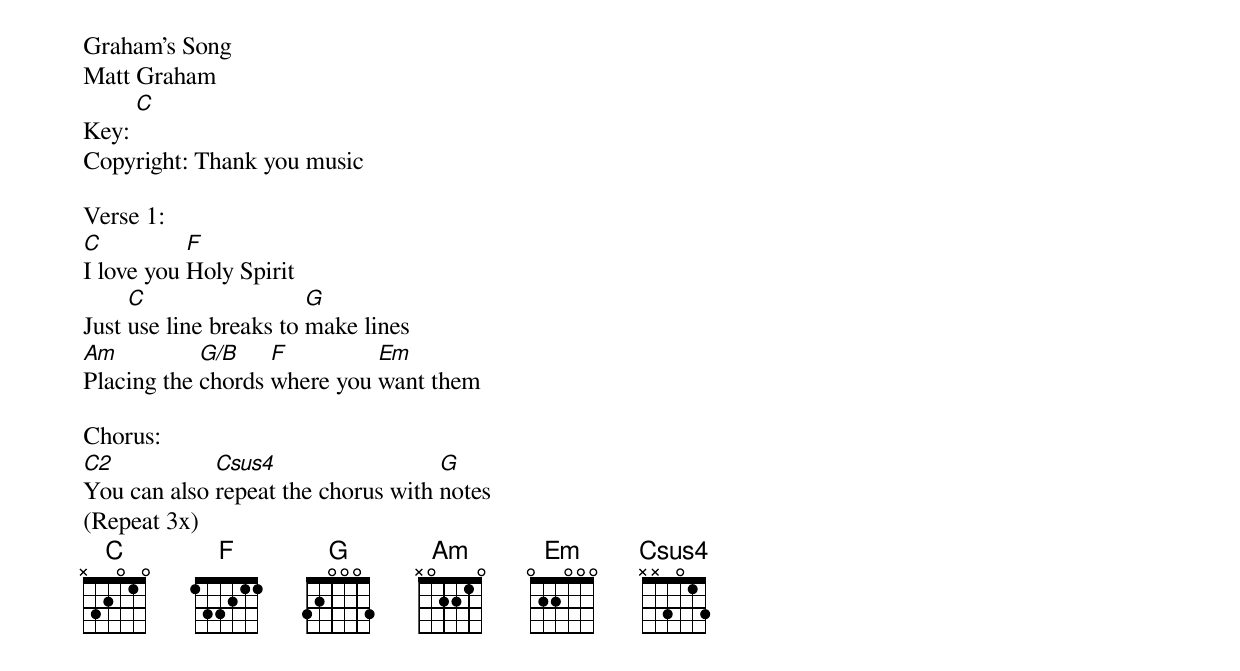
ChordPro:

Graham's Song
Matt Graham
Key: [C]
Copyright: Thank you music

Verse 1:
[C]I love you [F]Holy Spirit
Just [C]use line breaks to [G]make lines
[Am]Placing the [G/B]chords [F]where you [Em]want them

Chorus:
[C2]You can also [Csus4]repeat the chorus with [G]notes
(Repeat 3x)
